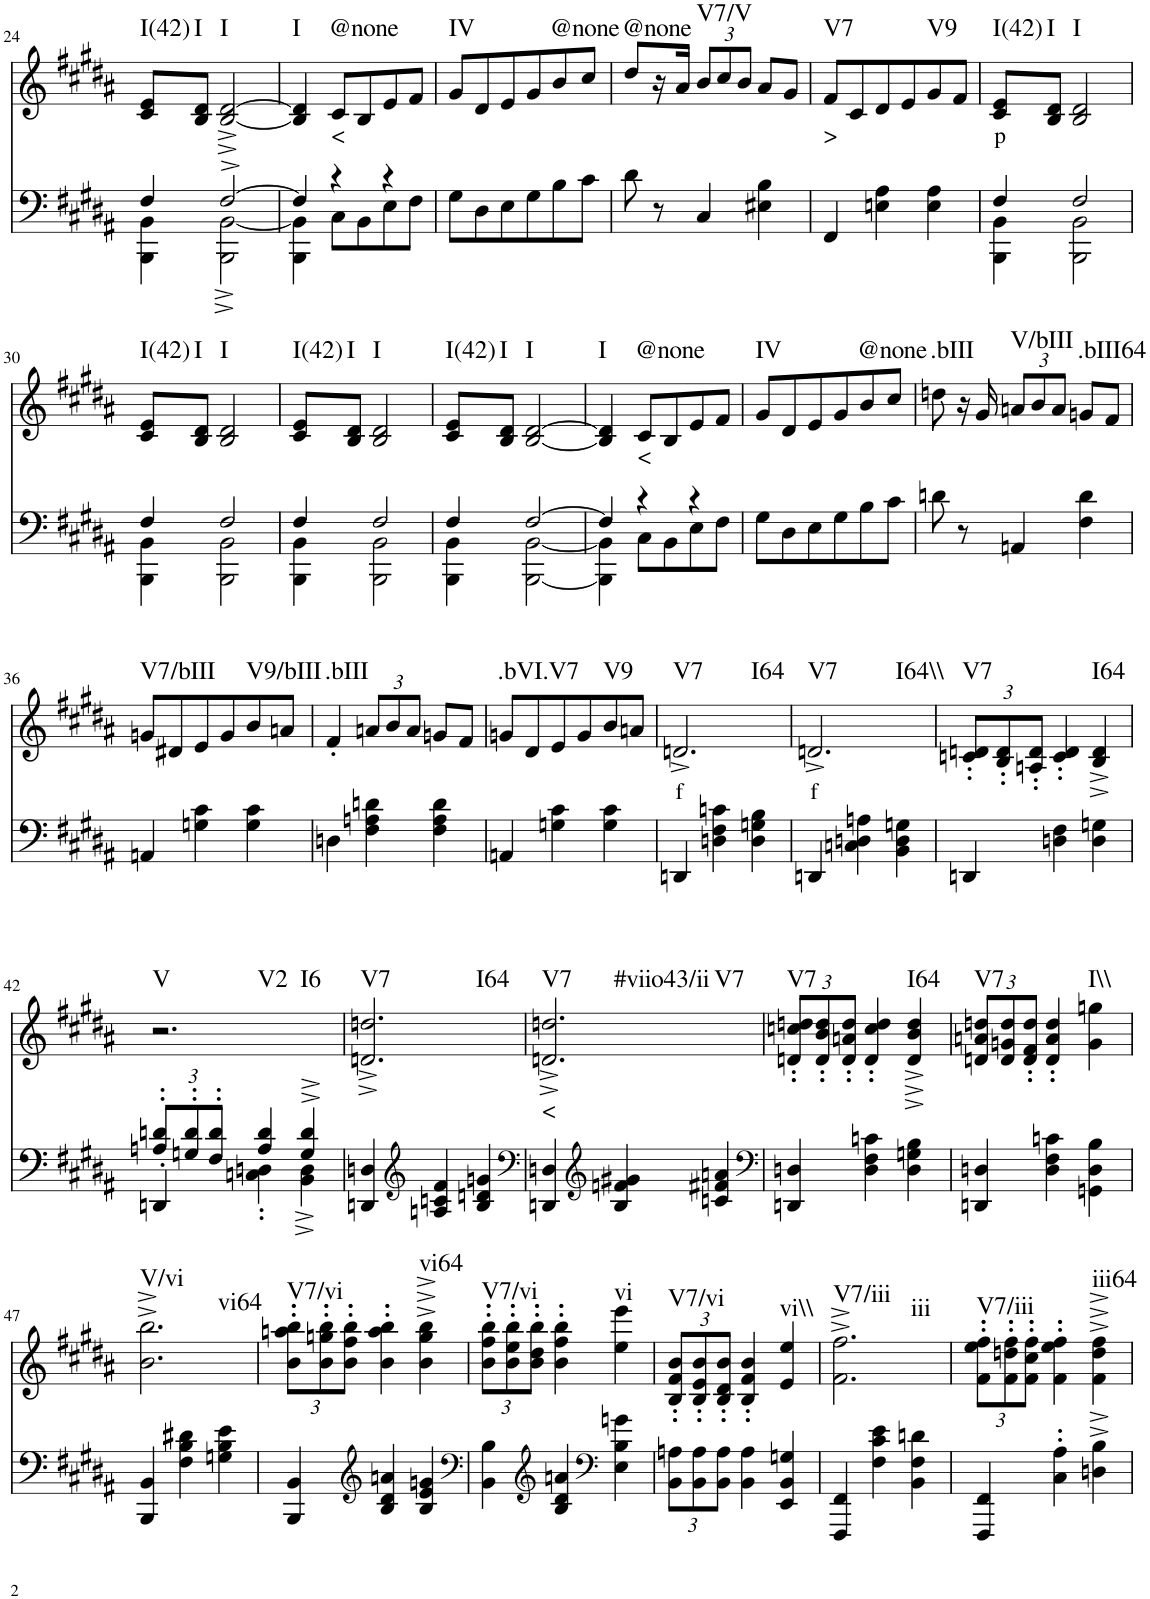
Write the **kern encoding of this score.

**kern	**kern	**text	**harte
*part2	*part1	*part1	*part1
*staff2	*staff1	*staff1	*
*I"Piano	*I"Piano	*	*
*I'Pno	*I'Pno	*	*
!!LO:PB:g=z
*clefF4	*clefG2	*	*
*k[f#c#g#d#a#]	*k[f#c#g#d#a#]	*	*
*B:	*B:	*	*
*M3/4	*M3/4	*	*
=24	=24	=24	=24
*^	*	*	*
!	!	!	!	!LO:H:kt=I(42)
4F#/	4BBB\ 4BB\	8c#/ 8e/L	.	N
!	!	!	!	!LO:H:kt=I
.	.	8B/ 8d#/J	.	N
!	!	!	!	!LO:H:kt=I
[2F#^/	2BBB\^ [2BB\^	[2B/^ [2d#/^	.	N
=25	=25	=25	=25	=25
!	!	!	!	!LO:H:kt=I
4F#/]	4BBB\ 4BB\]	4B/] 4d#/]	.	N
!	!	!	!LO:LY:b	!LO:H:kt=@none
4r	8C#\L	8c#/L	<	N
.	8BB\	8B/	.	.
4r	8E\	8e/	.	.
.	8F#\J	8f#/J	.	.
=26	=26	=26	=26	=26
!	!	!	!	!LO:H:kt=IV
*v	*v	*	*	*
8G#\L	8g#/L	.	N
8D#\	8d#/	.	.
8E\	8e/	.	.
8G#\	8g#/	.	.
!	!	!	!LO:H:kt=@none
8B\	8b/	.	N
8c#\J	8cc#/J	.	.
=27	=27	=27	=27
!	!	!	!LO:H:kt=@none
8d#\	8dd#/L	.	N
8r	16r	.	.
.	16a#/JJ	.	.
*	*Xbrackettup	*	*
!	!	!	!LO:H:kt=V7/V
4C#/	12b/L	.	N
.	12cc#/	.	.
.	12b/J	.	.
4E#X\ 4B\	8a#/L	.	.
.	8g#/J	.	.
=28	=28	=28	=28
!	!	!LO:LY:b	!LO:H:kt=V7
4FF#/	8f#/L	>	N
.	8c#/	.	.
4En\ 4A#\	8d#/	.	.
.	8e/	.	.
!	!	!	!LO:H:kt=V9
4E\ 4A#\	8g#/	.	N
.	8f#/J	.	.
=29	=29	=29	=29
*^	*	*	*
!	!	!	!LO:LY:b	!LO:H:kt=I(42)
4F#/	4BBB\ 4BB\	8c#/ 8e/L	p	N
!	!	!	!	!LO:H:kt=I
.	.	8B/ 8d#/J	.	N
!	!	!	!	!LO:H:kt=I
2F#/	2BBB\ 2BB\	2B/ 2d#/	.	N
!!LO:LB:g=z
=30	=30	=30	=30	=30
!	!	!	!	!LO:H:kt=I(42)
4F#/	4BBB\ 4BB\	8c#/ 8e/L	.	N
!	!	!	!	!LO:H:kt=I
.	.	8B/ 8d#/J	.	N
!	!	!	!	!LO:H:kt=I
2F#/	2BBB\ 2BB\	2B/ 2d#/	.	N
=31	=31	=31	=31	=31
!	!	!	!	!LO:H:kt=I(42)
4F#/	4BBB\ 4BB\	8c#/ 8e/L	.	N
!	!	!	!	!LO:H:kt=I
.	.	8B/ 8d#/J	.	N
!	!	!	!	!LO:H:kt=I
2F#/	2BBB\ 2BB\	2B/ 2d#/	.	N
=32	=32	=32	=32	=32
!	!	!	!	!LO:H:kt=I(42)
4F#/	4BBB\ 4BB\	8c#/ 8e/L	.	N
!	!	!	!	!LO:H:kt=I
.	.	8B/ 8d#/J	.	N
!	!	!	!	!LO:H:kt=I
[2F#/	[2BBB\ [2BB\	[2B/ [2d#/	.	N
=33	=33	=33	=33	=33
!	!	!	!	!LO:H:kt=I
4F#/]	4BBB\] 4BB\]	4B/] 4d#/]	.	N
!	!	!	!LO:LY:b	!LO:H:kt=@none
4r	8C#\L	8c#/L	<	N
.	8BB\	8B/	.	.
4r	8E\	8e/	.	.
.	8F#\J	8f#/J	.	.
=34	=34	=34	=34	=34
!	!	!	!	!LO:H:kt=IV
*v	*v	*	*	*
8G#\L	8g#/L	.	N
8D#\	8d#/	.	.
8E\	8e/	.	.
8G#\	8g#/	.	.
!	!	!	!LO:H:kt=@none
8B\	8b/	.	N
8c#\J	8cc#/J	.	.
=35	=35	=35	=35
!	!	!	!LO:H:kt=.bIII
8dn\	8ddn\	.	N
8r	16r	.	.
.	16g#/	.	.
!	!	!	!LO:H:kt=V/bIII
4AAn/	12an/L	.	N
.	12b/	.	.
.	12a/J	.	.
!	!	!	!LO:H:kt=.bIII64
4F#\ 4d\	8gn/L	.	N
.	8f#/J	.	.
!!LO:LB:g=z
=36	=36	=36	=36
!	!	!	!LO:H:kt=V7/bIII
4AAn/	8gn/L	.	N
.	8d#X/	.	.
4Gn\ 4c#\	8e/	.	.
.	8g/	.	.
!	!	!	!LO:H:kt=V9/bIII
4G\ 4c#\	8b/	.	N
.	8an/J	.	.
=37	=37	=37	=37
!	!	!	!LO:H:kt=.bIII
4Dn\	4f#'/	.	N
4F#\ 4An\ 4dn\	12an/L	.	.
.	12b/	.	.
.	12a/J	.	.
4F#\ 4A\ 4d\	8gn/L	.	.
.	8f#/J	.	.
=38	=38	=38	=38
!	!	!	!LO:H:kt=.bVI.V7
4AAn/	8gn/L	.	N
.	8d#/	.	.
4Gn\ 4c#\	8e/	.	.
.	8g/	.	.
!	!	!	!LO:H:kt=V9
4G\ 4c#\	8b/	.	N
.	8an/J	.	.
=39	=39	=39	=39
!	!	!LO:LY:b	!LO:H:n=1:kt=V7
!	!	!	!LO:H:n=2:kt=I64
4DDn/	2.dn^/	f	N N
4Dn\ 4F#\ 4cn\	.	.	.
4D\ 4Gn\ 4B\	.	.	.
=40	=40	=40	=40
!	!	!LO:LY:b	!LO:H:n=1:kt=V7
!	!	!	!LO:H:n=2:kt=I64\\
4DDn/	2.dn^/	f	N N
4Cn\ 4Dn\ 4An\	.	.	.
4BB\ 4D\ 4Gn\	.	.	.
=41	=41	=41	=41
!	!	!	!LO:H:kt=V7
4DDn/	12cn/' 12dn/'L	.	N
.	12B/' 12d/'	.	.
.	12An/' 12d/'J	.	.
4Dn\ 4F#\	4c/' 4d/'	.	.
!	!	!	!LO:H:kt=I64
4D\ 4Gn\	4B/^ 4d/^	.	N
!!LO:LB:g=z
=42	=42	=42	=42
*Xbrackettup	*	*	*
*^	*	*	*
!	!	!	!	!LO:H:n=1:kt=V
!	!	!	!	!LO:H:n=2:kt=V2
!	!	!	!	!LO:H:n=3:kt=I6
12An/' 12dn/'L	4DDn'/	2.r	.	N N N
12Gn/' 12d/'	.	.	.	.
12F#/' 12d/'J	.	.	.	.
4A/ 4d/	4Cn\' 4Dn\'	.	.	.
4G/^ 4d/^	4BB\^ 4D\^	.	.	.
=43	=43	=43	=43	=43
!	!	!	!	!LO:H:n=1:kt=V7
!	!	!	!	!LO:H:n=2:kt=I64
*v	*v	*	*	*
4DDn/ 4Dn/	2.dn/^ 2.ddn/^	.	N N
*clefG2	*	*	*
4An/ 4cn/ 4f#/	.	.	.
4B/ 4dn/ 4gn/	.	.	.
=44	=44	=44	=44
*clefF4	*	*	*
!	!	!LO:LY:b	!LO:H:n=1:kt=V7
!	!	!	!LO:H:n=2:kt=#viio43/ii
!	!	!	!LO:H:n=3:kt=V7
4DDn/ 4Dn/	2.dn/^ 2.ddn/^	<	N N N
*clefG2	*	*	*
4B/ 4fn/ 4g#X/	.	.	.
4cn/ 4f#X/ 4an/	.	.	.
=45	=45	=45	=45
*clefF4	*	*	*
!	!	!	!LO:H:kt=V7
4DDn/ 4Dn/	12dn/' 12ccn/' 12ddn/'L	.	N
.	12d/' 12b/' 12dd/'	.	.
.	12d/' 12an/' 12dd/'J	.	.
4D\ 4F#\ 4cn\	4d/' 4cc/' 4dd/'	.	.
!	!	!	!LO:H:kt=I64
4D\ 4Gn\ 4B\	4d/^ 4b/^ 4dd/^	.	N
=46	=46	=46	=46
!	!	!	!LO:H:kt=V7
4DDn/ 4Dn/	12dn/ 12an/ 12ddn/L	.	N
.	12d/ 12gn/ 12dd/	.	.
.	12d/' 12f#/' 12dd/'J	.	.
4D\ 4F#\ 4cn\	4d/' 4a/' 4dd/'	.	.
!	!	!	!LO:H:kt=I\\
4GGn\ 4D\ 4B\	4g\ 4ggn\	.	N
!!LO:LB:g=z
=47	=47	=47	=47
!	!	!	!LO:H:n=1:kt=V/vi
!	!	!	!LO:H:n=2:kt=vi64
4BBB/ 4BB/	2.b\^ 2.bb\^	.	N N
4F#\ 4B\ 4d#X\	.	.	.
4Gn\ 4B\ 4e\	.	.	.
=48	=48	=48	=48
!	!	!	!LO:H:kt=V7/vi
4BBB/ 4BB/	12b\' 12aan\' 12bb\'L	.	N
.	12b\' 12ggn\' 12bb\'	.	.
.	12b\' 12ff#\' 12bb\'J	.	.
*clefG2	*	*	*
4B/ 4d#/ 4an/	4b\' 4aa\' 4bb\'	.	.
!	!	!	!LO:H:kt=vi64
4B/ 4e/ 4gn/	4b\^ 4gg\^ 4bb\^	.	N
=49	=49	=49	=49
*clefF4	*	*	*
!	!	!	!LO:H:kt=V7/vi
4BB\ 4B\	12b\' 12ff#\' 12bb\'L	.	N
.	12b\' 12ee\' 12bb\'	.	.
.	12b\' 12dd#\' 12bb\'J	.	.
*clefG2	*	*	*
4B/ 4d#/ 4an/	4b\' 4ff#\' 4bb\'	.	.
*clefF4	*	*	*
!	!	!	!LO:H:kt=vi
4E\ 4B\ 4gn\	4ee\ 4eee\	.	N
=50	=50	=50	=50
!	!	!	!LO:H:kt=V7/vi
12BB\ 12An\L	12B/' 12f#/' 12b/'L	.	N
12BB\ 12A\	12B/' 12e/' 12b/'	.	.
12BB\ 12A\J	12B/' 12d#/' 12b/'J	.	.
4BB\ 4A\	4B/' 4f#/' 4b/'	.	.
!	!	!	!LO:H:kt=vi\\
4EE/ 4BB/ 4Gn/	4e/ 4ee/	.	N
=51	=51	=51	=51
!	!	!	!LO:H:n=1:kt=V7/iii
!	!	!	!LO:H:n=2:kt=iii
4FFF#/ 4FF#/	2.f#\^ 2.ff#\^	.	N N
4F#\ 4c#\ 4e\	.	.	.
4BB\ 4F#\ 4dn\	.	.	.
=52	=52	=52	=52
!	!	!	!LO:H:kt=V7/iii
4FFF#/ 4FF#/	12f#\' 12ee\' 12ff#\'L	.	N
.	12f#\' 12ddn\' 12ff#\'	.	.
.	12f#\' 12cc#\' 12ff#\'J	.	.
4C#\' 4A#\'	4f#\' 4ee\' 4ff#\'	.	.
!	!	!	!LO:H:kt=iii64
4Dn\^ 4B\^	4f#\^ 4dd\^ 4ff#\^	.	N
=	=	=	=
*-	*-	*-	*-
